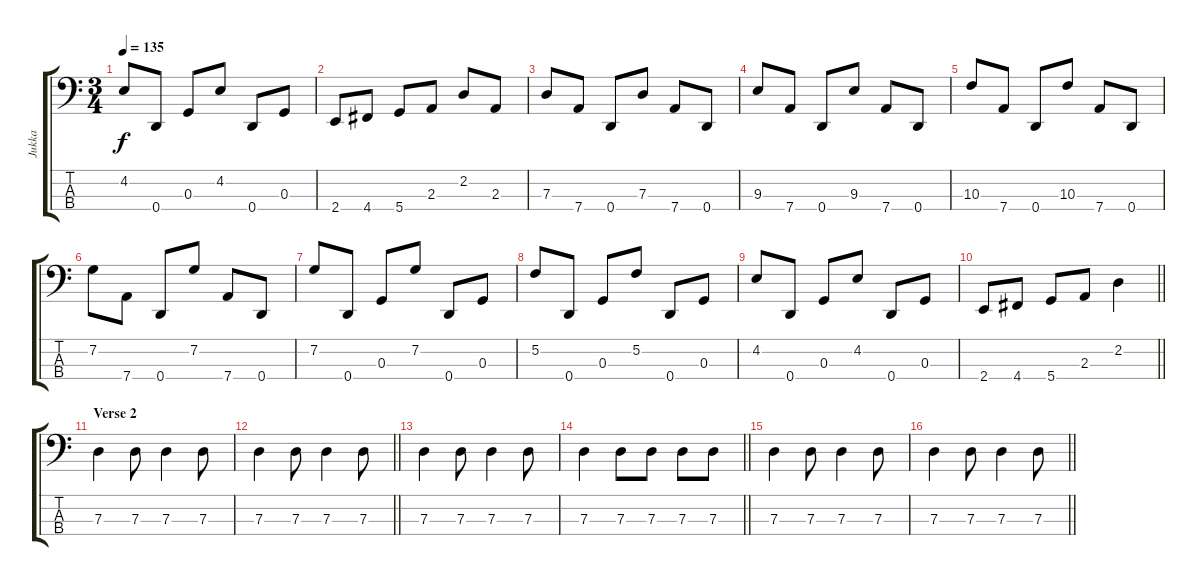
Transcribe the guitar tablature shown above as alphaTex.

\track ("Jukka" "Jukka") {instrument electricbassfinger}
\staff {score tabs}
\tuning (F2 C2 G1 D1) {hide}
\ts (3 4)
\tempo 135
\clef f4
\ks c
4.2.8{dy f} 0.4.8 0.3.8 4.2.8 0.4.8 0.3.8 |
2.4.8 4.4.8 5.4.8 2.3.8 2.2.8 2.3.8 |
7.3.8 7.4.8 0.4.8 7.3.8 7.4.8 0.4.8 |
9.3.8 7.4.8 0.4.8 9.3.8 7.4.8 0.4.8 |
10.3.8 7.4.8 0.4.8 10.3.8 7.4.8 0.4.8 |
7.2.8 7.4.8 0.4.8 7.2.8 7.4.8 0.4.8 |
7.2.8 0.4.8 0.3.8 7.2.8 0.4.8 0.3.8 |
5.2.8 0.4.8 0.3.8 5.2.8 0.4.8 0.3.8 |
4.2.8 0.4.8 0.3.8 4.2.8 0.4.8 0.3.8 |
\barLineRight lightlight
2.4.8 4.4.8 5.4.8 2.3.8 2.2.4 |
\section ("" "Verse 2")
7.3.4 7.3.8 7.3.4 7.3.8 |
\barLineRight lightlight
7.3.4 7.3.8 7.3.4 7.3.8 |
7.3.4 7.3.8 7.3.4 7.3.8 |
\barLineRight lightlight
7.3.4 7.3.8 7.3.8 7.3.8 7.3.8 |
7.3.4 7.3.8 7.3.4 7.3.8 |
\barLineRight lightlight
7.3.4 7.3.8 7.3.4 7.3.8
